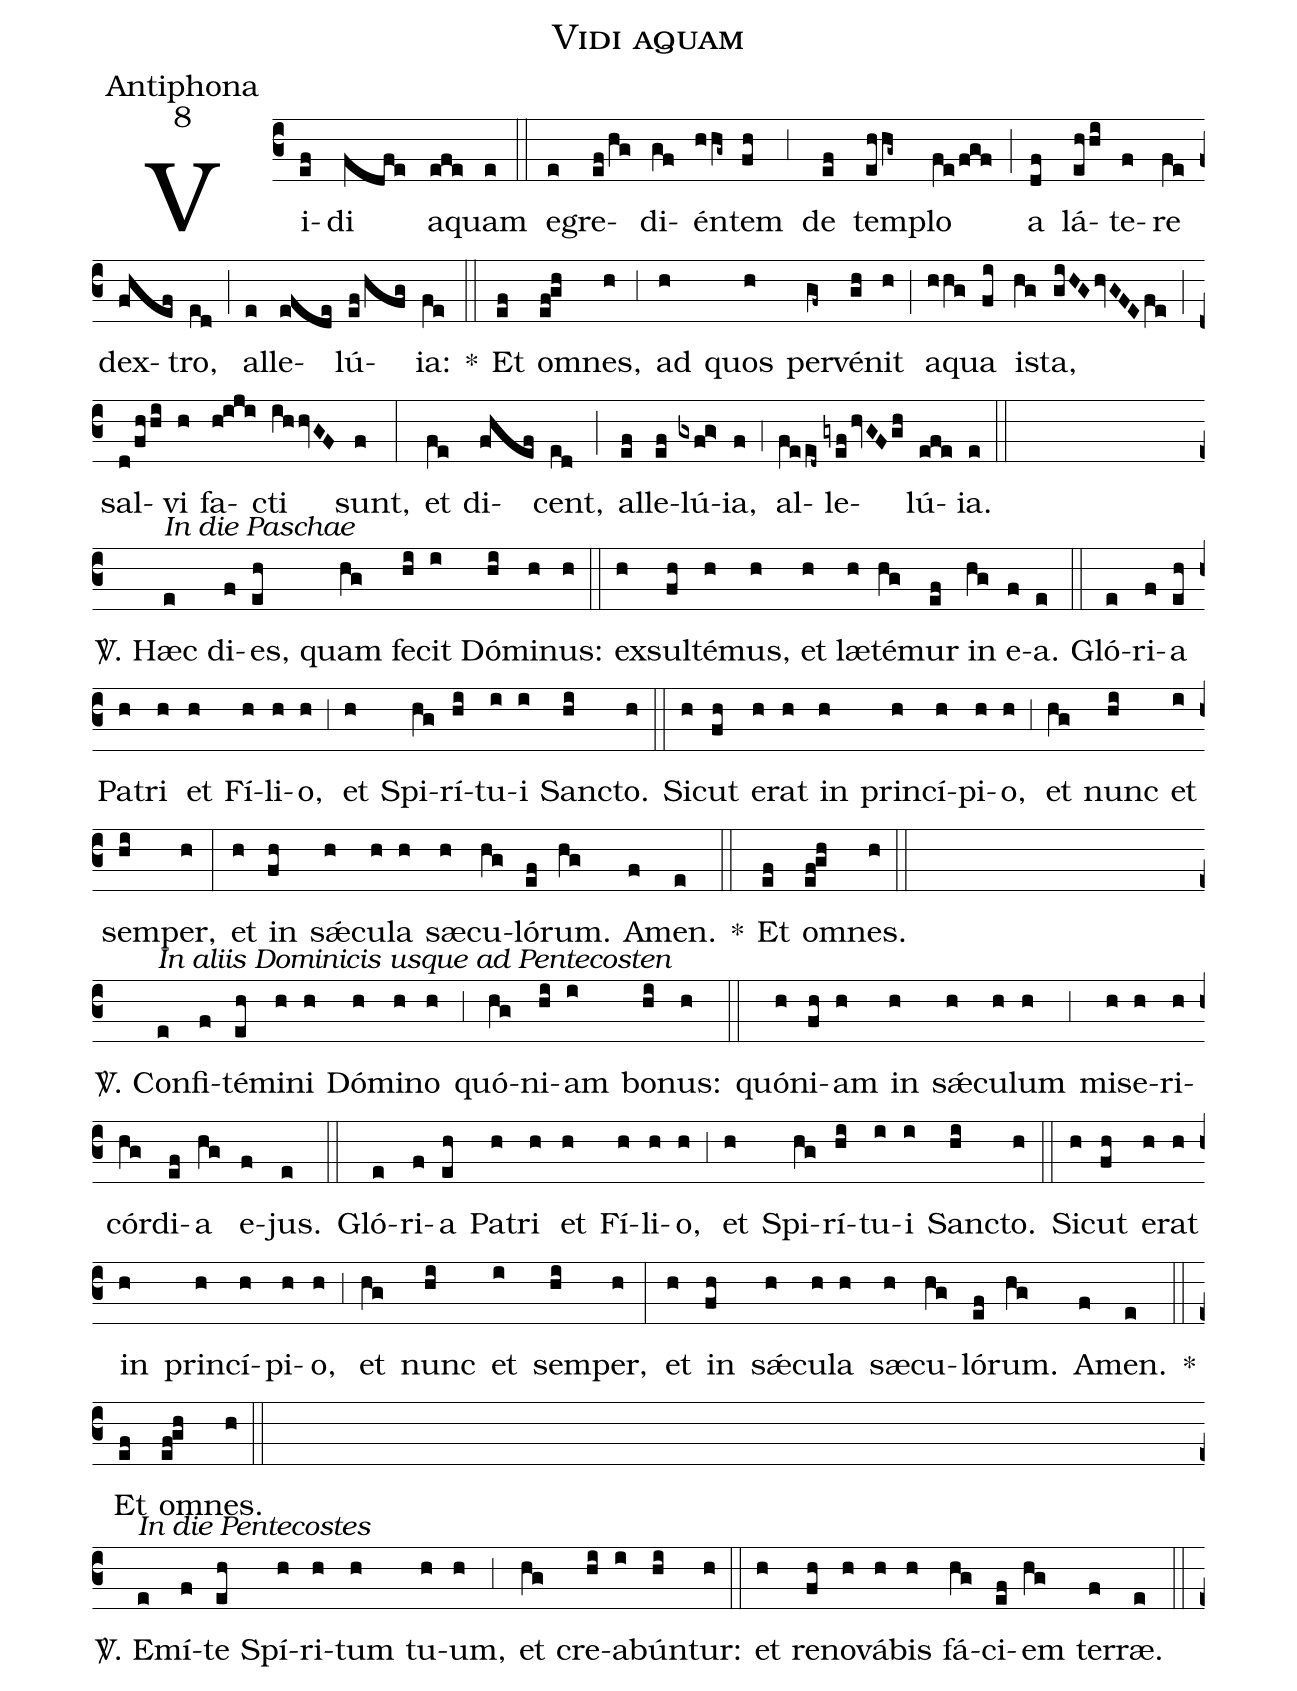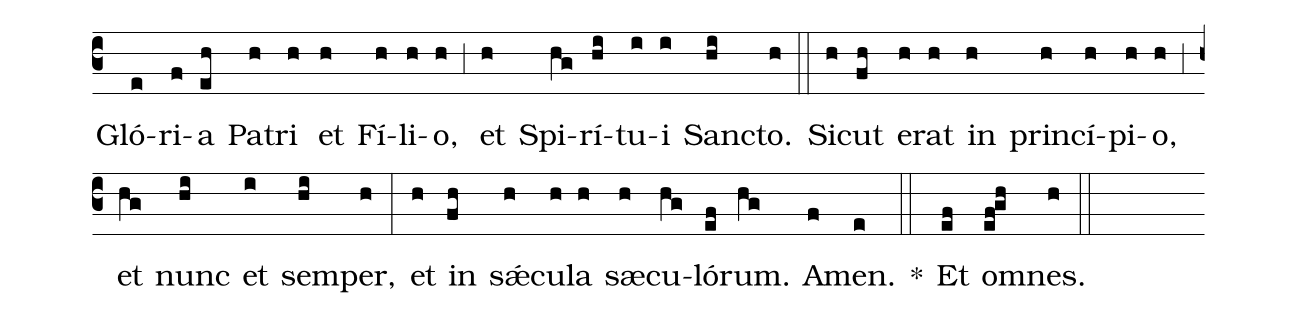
name:Vidi aquam;
office-part:Antiphona;
mode:8;
%%
(c3) Vi(ef)di(fdfe) a(efe)quam(e) (::)
e(e)gre(ef/hg)di(gf)én(hhg~)tem(fh) (,3)
de(ef) tem(ehhg~)plo(fe/fgf) (;)
a(df) lá(ehhi)te(f)re(fe) dex(fhef)tro,(ed) (;)
al(e)le(efde)lú(ef/hfg)ia:(fe) *(::)

Et(ef) om(ef!gh)nes,(h) (,3)
ad(h) quos(h) per(gf~)vé(gh)nit(h) (;)
a(hhg)qua(fi) i(hg)sta,(giHGhvGFEfe) (;)
sal(d/fhhi)vi(h) fa(h!iji)cti(ihhvGF) sunt,(f) (:)
et(fe) di(fhef)cent,(ed) (;)
al(ef)le(ef)lú(gxfg>)ia,(f) (,4)
al(feed~)le(gyefhvGFgh)lú(efe)ia.(e) (::Z)

<sp>V/</sp>. Hæc<alt>In die Paschae</alt>(e) di(f)es,(eh) quam(hg) fe(hi)cit(i) Dó(hi)mi(h)nus:(h) (::)
ex(h)sul(fh)té(h)mus,(h) et(h) l<v>\ae</v>(h)té(hg)mur(ef) in(hg) e(f)a.(e) (::)
Gló(e)ri(f)a(eh) Pa(h)tri(h) et(h) Fí(h)li(h)o,(h) (,3)
et(h) Spi(hg)rí(hi)tu(i)i(i) San(hi)cto.(h) (::)
Si(h)cut(fh) e(h)rat(h) in(h) prin(h)cí(h)pi(h)o,(h) (,3)
et(hg) nunc(hi) et(i) sem(hi)per,(h) (:)
et(h) in(fh) s<v>\'\ae</v>(h)cu(h)la(h) s<v>\ae</v>(h)cu(hg)ló(ef)rum.(hg) A(f)men.(e) *(::)
Et(ef) om(ef!gh)nes.(h) (::Z)

<sp>V/</sp>. Con<alt>In aliis Dominicis usque ad Pentecosten</alt>(e)fi(f)té(eh)mi(h)ni(h) Dó(h)mi(h)no(h) (,3)
quó(hg)ni(hi)am(i) bo(hi)nus:(h) (::)
quó(h)ni(fh)am(h) in(h) s<v>\'\ae</v>(h)cu(h)lum(h) (,3)
mi(h)se(h)ri(h)cór(hg)di(ef)a(hg) e(f)jus.(e) (::)
Gló(e)ri(f)a(eh) Pa(h)tri(h) et(h) Fí(h)li(h)o,(h) (,3)
et(h) Spi(hg)rí(hi)tu(i)i(i) San(hi)cto.(h) (::)
Si(h)cut(fh) e(h)rat(h) in(h) prin(h)cí(h)pi(h)o,(h) (,3)
et(hg) nunc(hi) et(i) sem(hi)per,(h) (:)
et(h) in(fh) s<v>\'\ae</v>(h)cu(h)la(h) s<v>\ae</v>(h)cu(hg)ló(ef)rum.(hg) A(f)men.(e) *(::)
Et(ef) om(ef!gh)nes.(h) (::Z)

<sp>V/</sp>. E<alt>In die Pentecostes</alt>(e)mí(f)te(eh) Spí(h)ri(h)tum(h) tu(h)um,(h) (,3)
et(hg) cre(hi)a(i)bún(hi)tur:(h) (::)
et(h) re(fh)no(h)vá(h)bis(h) fá(hg)ci(ef)em(hg) ter(f)r<v>\ae</v>.(e) (::)
Gló(e)ri(f)a(eh) Pa(h)tri(h) et(h) Fí(h)li(h)o,(h) (,3)
et(h) Spi(hg)rí(hi)tu(i)i(i) San(hi)cto.(h) (::)
Si(h)cut(fh) e(h)rat(h) in(h) prin(h)cí(h)pi(h)o,(h) (,3)
et(hg) nunc(hi) et(i) sem(hi)per,(h) (:)
et(h) in(fh) s<v>\'\ae</v>(h)cu(h)la(h) s<v>\ae</v>(h)cu(hg)ló(ef)rum.(hg) A(f)men.(e) *(::)
Et(ef) om(ef!gh)nes.(h) (::Z)
